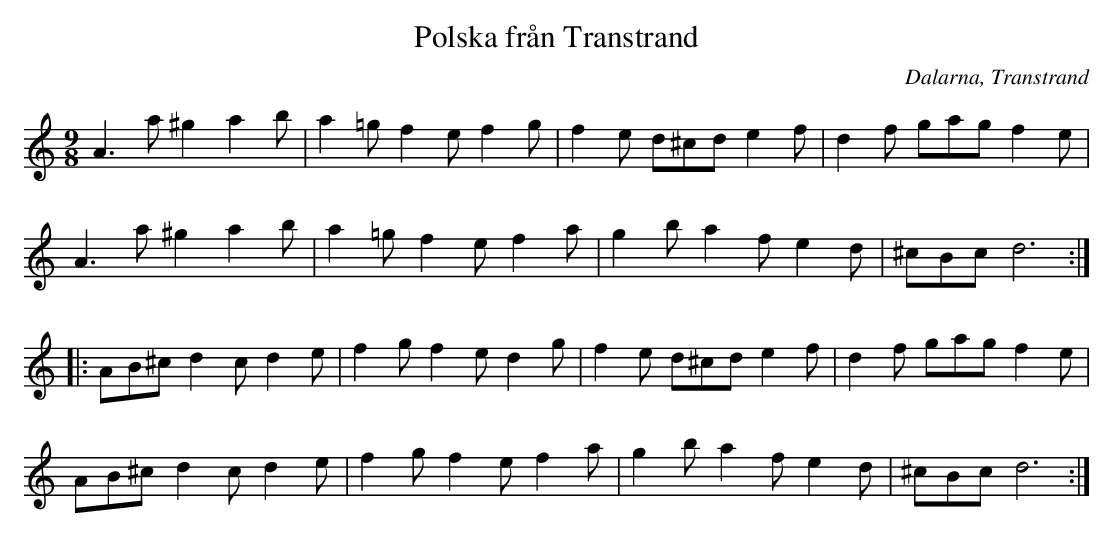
X:1
T: Polska från Transtrand
O: Dalarna, Transtrand
M: 9/8
L: 1/4
K: Ddor
A3/2 a/ ^g a b/ | a =g/ f e/ f g/ | f e/ d/^c/d/ e f/ | d f/ g/a/g/ f e/ |
A3/2 a/ ^g a b/ | a =g/ f e/ f a/ | g b/ a f/ e d/ | ^c/B/c/ d3 :|
|:  A/B/^c/ d c/ d e/ | f g/ f e/ d g/ | f e/ d/^c/d/ e f/ | d f/ g/a/g/ f e/ |
A/B/^c/ d c/ d e/ | f g/ f e/ f a/ | g b/ a f/ e d/ | ^c/B/c/ d3 :|]
